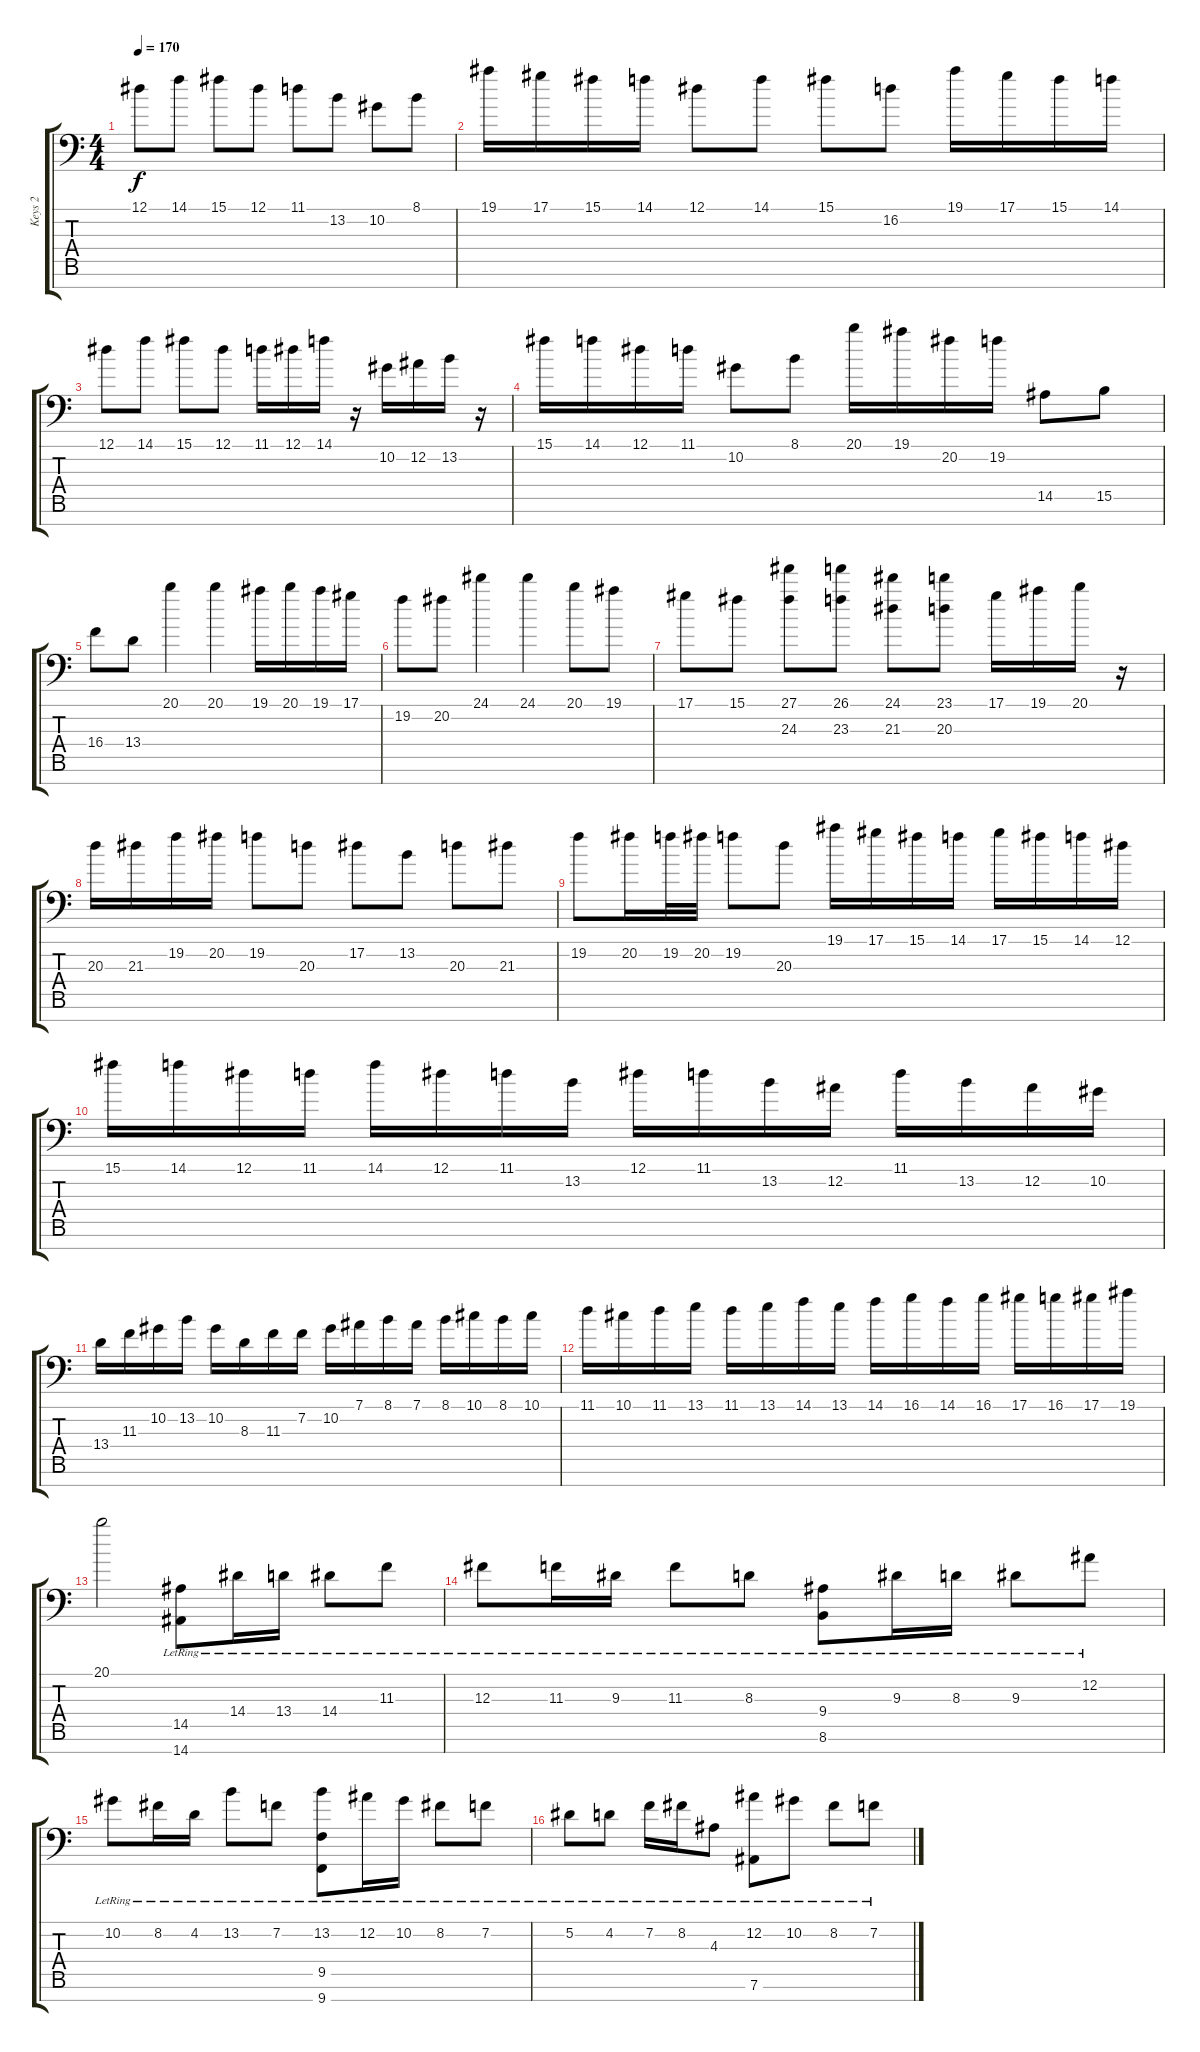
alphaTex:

\track ("Keys 2" "Keys 2") {instrument harpsichord}
\staff {score tabs}
\tuning (Eb4 Bb3 Gb3 Db3 Ab2 Eb2 Ab1) {hide}
\ts (4 4)
\tempo 170
\clef f4
\ks c
12.1.8{dy f} 14.1.8 15.1.8 12.1.8 11.1.8 13.2.8 10.2.8 8.1.8 |
19.1.16 17.1.16 15.1.16 14.1.16 12.1.8 14.1.8 15.1.8 16.2.8 19.1.16 17.1.16 15.1.16 14.1.16 |
12.1.8 14.1.8 15.1.8 12.1.8 11.1.16 12.1.16 14.1.16 r.16 10.2.16 12.2.16 13.2.16 r.16 |
15.1.16 14.1.16 12.1.16 11.1.16 10.2.8 8.1.8 20.1.16 19.1.16 20.2.16 19.2.16 14.5.8 15.5.8 |
16.4.8 13.4.8 20.1.4 20.1.4 19.1.16 20.1.16 19.1.16 17.1.16 |
19.2.8 20.2.8 24.1.4 24.1.4 20.1.8 19.1.8 |
17.1.8 15.1.8 (27.1 24.3).8 (26.1 23.3).8 (24.1 21.3).8 (23.1 20.3).8 17.1.16 19.1.16 20.1.16 r.16 |
20.3.16 21.3.16 19.2.16 20.2.16 19.2.8 20.3.8 17.2.8 13.2.8 20.3.8 21.3.8 |
19.2.8 20.2.16 19.2.32 20.2.32 19.2.8 20.3.8 19.1.16 17.1.16 15.1.16 14.1.16 17.1.16 15.1.16 14.1.16 12.1.16 |
15.1.16 14.1.16 12.1.16 11.1.16 14.1.16 12.1.16 11.1.16 13.2.16 12.1.16 11.1.16 13.2.16 12.2.16 11.1.16 13.2.16 12.2.16 10.2.16 |
13.4.16 11.3.16 10.2.16 13.2.16 10.2.16 8.3.16 11.3.16 7.2.16 10.2.16 7.1.16 8.1.16 7.1.16 8.1.16 10.1.16 8.1.16 10.1.16 |
11.1.16 10.1.16 11.1.16 13.1.16 11.1.16 13.1.16 14.1.16 13.1.16 14.1.16 16.1.16 14.1.16 16.1.16 17.1.16 16.1.16 17.1.16 19.1.16 |
20.1.2 (14.5{lr} 14.7{lr}).8 14.4{lr}.16 13.4{lr}.16 14.4{lr}.8 11.3{lr}.8 |
12.3{lr}.8 11.3{lr}.16 9.3{lr}.16 11.3{lr}.8 8.3{lr}.8 (9.4{lr} 8.6{lr}).8 9.3{lr}.16 8.3{lr}.16 9.3{lr}.8 12.2{lr}.8 |
10.2{lr}.8 8.2{lr}.16 4.2{lr}.16 13.2{lr}.8 7.2{lr}.8 (13.2{lr} 9.5{lr} 9.7{lr}).8 12.2{lr}.16 10.2{lr}.16 8.2{lr}.8 7.2{lr}.8 |
5.2{lr}.8 4.2{lr}.8 7.2{lr}.16 8.2{lr}.16 4.3{lr}.8 (12.2{lr} 7.6{lr}).8 10.2{lr}.8 8.2{lr}.8 7.2{lr}.8
